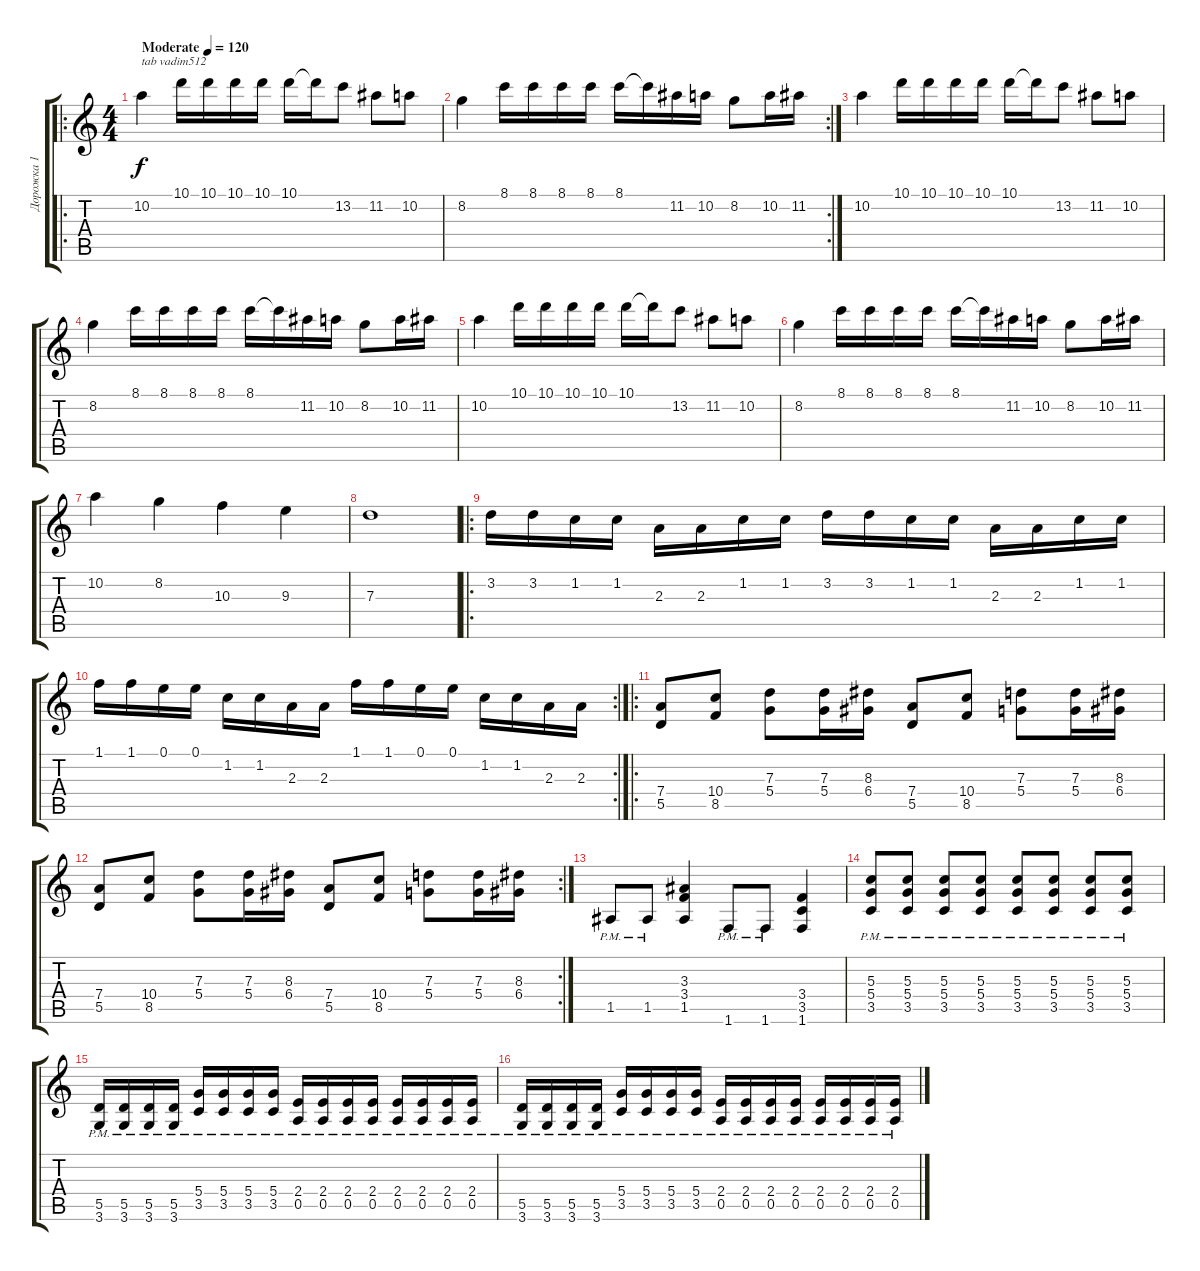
\track ("Дорожка 1" "Дорожка 1") {instrument overdrivenguitar}
\staff {score tabs}
\tuning (E4 B3 G3 D3 A2 E2) {hide}
\ro
\ts (4 4)
\tempo (120 "Moderate")
\clef g2
\ks c
10.2.4{txt "tab vadim512" dy f instrument overdrivenguitar} 10.1.16 10.1.16 10.1.16 10.1.16 10.1.16 10.1{t}.16 13.2.8 11.2.8 10.2.8 |
\rc 2
8.2.4 8.1.16 8.1.16 8.1.16 8.1.16 8.1.16 8.1{t}.16 11.2.16 10.2.16 8.2.8 10.2.16 11.2.16 |
10.2.4 10.1.16 10.1.16 10.1.16 10.1.16 10.1.16 10.1{t}.16 13.2.8 11.2.8 10.2.8 |
8.2.4 8.1.16 8.1.16 8.1.16 8.1.16 8.1.16 8.1{t}.16 11.2.16 10.2.16 8.2.8 10.2.16 11.2.16 |
10.2.4 10.1.16 10.1.16 10.1.16 10.1.16 10.1.16 10.1{t}.16 13.2.8 11.2.8 10.2.8 |
8.2.4 8.1.16 8.1.16 8.1.16 8.1.16 8.1.16 8.1{t}.16 11.2.16 10.2.16 8.2.8 10.2.16 11.2.16 |
10.2.4 8.2.4 10.3.4 9.3.4 |
7.3.1 |
\ro
3.2.16 3.2.16 1.2.16 1.2.16 2.3.16 2.3.16 1.2.16 1.2.16 3.2.16 3.2.16 1.2.16 1.2.16 2.3.16 2.3.16 1.2.16 1.2.16 |
\rc 2
1.1.16 1.1.16 0.1.16 0.1.16 1.2.16 1.2.16 2.3.16 2.3.16 1.1.16 1.1.16 0.1.16 0.1.16 1.2.16 1.2.16 2.3.16 2.3.16 |
\ro
(7.4 5.5).8 (10.4 8.5).8 (7.3 5.4).8 (7.3 5.4).16 (8.3 6.4).16 (7.4 5.5).8 (10.4 8.5).8 (7.3 5.4).8 (7.3 5.4).16 (8.3 6.4).16 |
\rc 2
(7.4 5.5).8 (10.4 8.5).8 (7.3 5.4).8 (7.3 5.4).16 (8.3 6.4).16 (7.4 5.5).8 (10.4 8.5).8 (7.3 5.4).8 (7.3 5.4).16 (8.3 6.4).16 |
1.5{pm}.8 1.5{pm}.8 (3.3 3.4 1.5).4 1.6{pm}.8 1.6{pm}.8 (3.4 3.5 1.6).4 |
(5.3{pm} 5.4{pm} 3.5{pm}).8 (5.3{pm} 5.4{pm} 3.5{pm}).8 (5.3{pm} 5.4{pm} 3.5{pm}).8 (5.3{pm} 5.4{pm} 3.5{pm}).8 (5.3{pm} 5.4{pm} 3.5{pm}).8 (5.3{pm} 5.4{pm} 3.5{pm}).8 (5.3{pm} 5.4{pm} 3.5{pm}).8 (5.3{pm} 5.4{pm} 3.5{pm}).8 |
(5.5{pm} 3.6{pm}).16 (5.5{pm} 3.6{pm}).16 (5.5{pm} 3.6{pm}).16 (5.5{pm} 3.6{pm}).16 (5.4{pm} 3.5{pm}).16 (5.4{pm} 3.5{pm}).16 (5.4{pm} 3.5{pm}).16 (5.4{pm} 3.5{pm}).16 (2.4{pm} 0.5{pm}).16 (2.4{pm} 0.5{pm}).16 (2.4{pm} 0.5{pm}).16 (2.4{pm} 0.5{pm}).16 (2.4{pm} 0.5{pm}).16 (2.4{pm} 0.5{pm}).16 (2.4{pm} 0.5{pm}).16 (2.4{pm} 0.5{pm}).16 |
(5.5{pm} 3.6{pm}).16 (5.5{pm} 3.6{pm}).16 (5.5{pm} 3.6{pm}).16 (5.5{pm} 3.6{pm}).16 (5.4{pm} 3.5{pm}).16 (5.4{pm} 3.5{pm}).16 (5.4{pm} 3.5{pm}).16 (5.4{pm} 3.5{pm}).16 (2.4{pm} 0.5{pm}).16 (2.4{pm} 0.5{pm}).16 (2.4{pm} 0.5{pm}).16 (2.4{pm} 0.5{pm}).16 (2.4{pm} 0.5{pm}).16 (2.4{pm} 0.5{pm}).16 (2.4{pm} 0.5{pm}).16 (2.4{pm} 0.5{pm}).16
